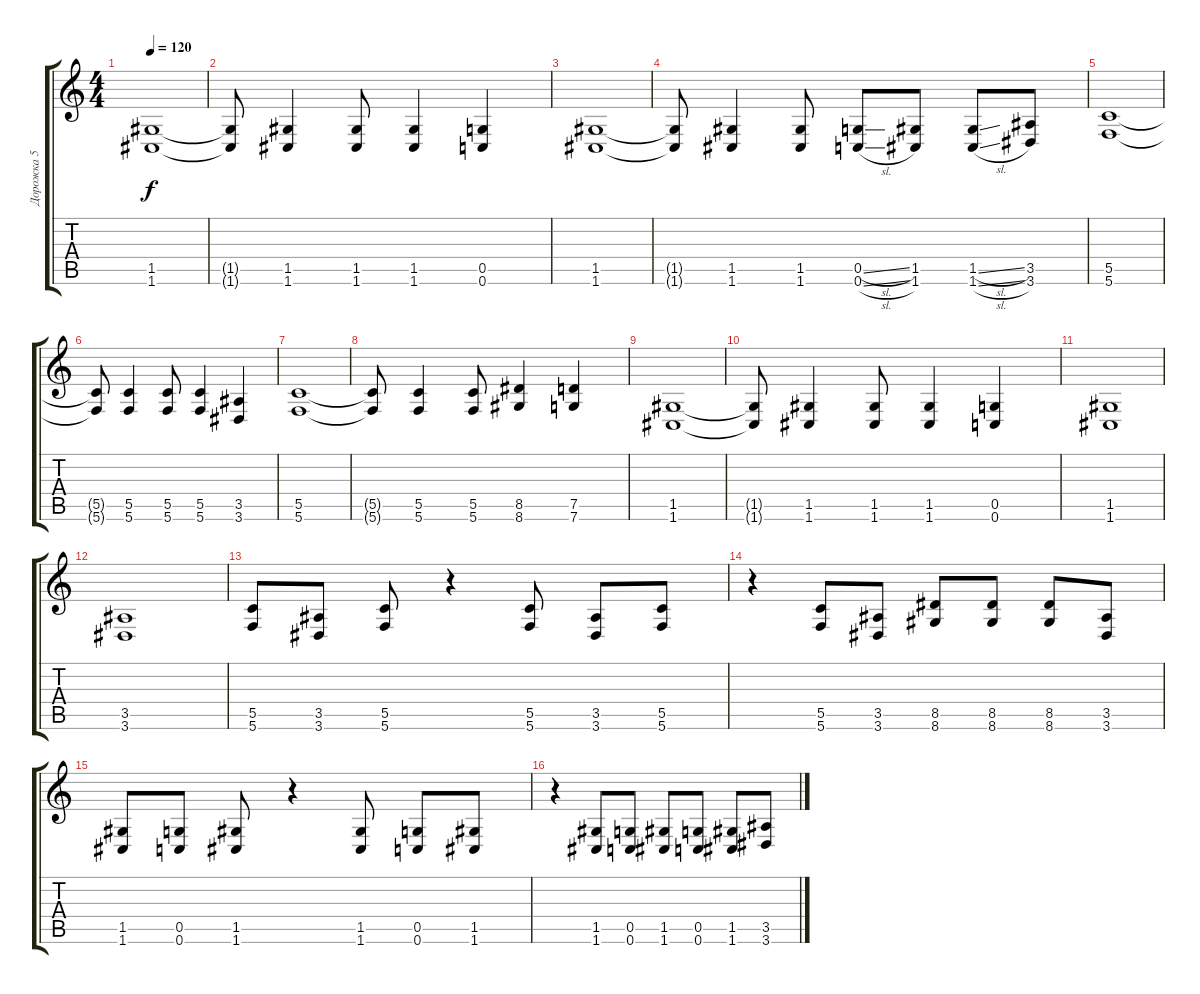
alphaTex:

\track ("Дорожка 5" "Дорожка 5") {instrument distortionguitar}
\staff {score tabs}
\tuning (D4 A3 F3 C3 G2 C2) {hide}
\ts (4 4)
\tempo 120
\clef g2
\ks c
(1.5 1.6).1{dy f} |
(1.5{t} 1.6{t}).8 (1.5 1.6).4 (1.5 1.6).8 (1.5 1.6).4 (0.5 0.6).4 |
(1.5 1.6).1 |
(1.5{t} 1.6{t}).8 (1.5 1.6).4 (1.5 1.6).8 (0.5{sl} 0.6{sl}).8 (1.5 1.6).8 (1.5{sl} 1.6{sl}).8 (3.5 3.6).8 |
(5.5 5.6).1 |
(5.5{t} 5.6{t}).8 (5.5 5.6).4 (5.5 5.6).8 (5.5 5.6).4 (3.5 3.6).4 |
(5.5 5.6).1 |
(5.5{t} 5.6{t}).8 (5.5 5.6).4 (5.5 5.6).8 (8.5 8.6).4 (7.5 7.6).4 |
(1.5 1.6).1 |
(1.5{t} 1.6{t}).8 (1.5 1.6).4 (1.5 1.6).8 (1.5 1.6).4 (0.5 0.6).4 |
(1.5 1.6).1 |
(3.5 3.6).1 |
(5.5 5.6).8 (3.5 3.6).8 (5.5 5.6).8 r.4 (5.5 5.6).8 (3.5 3.6).8 (5.5 5.6).8 |
r.4 (5.5 5.6).8 (3.5 3.6).8 (8.5 8.6).8 (8.5 8.6).8 (8.5 8.6).8 (3.5 3.6).8 |
(1.5 1.6).8 (0.5 0.6).8 (1.5 1.6).8 r.4 (1.5 1.6).8 (0.5 0.6).8 (1.5 1.6).8 |
r.4 (1.5 1.6).8 (0.5 0.6).8 (1.5 1.6).8 (0.5 0.6).8 (1.5 1.6).8 (3.5 3.6).8
